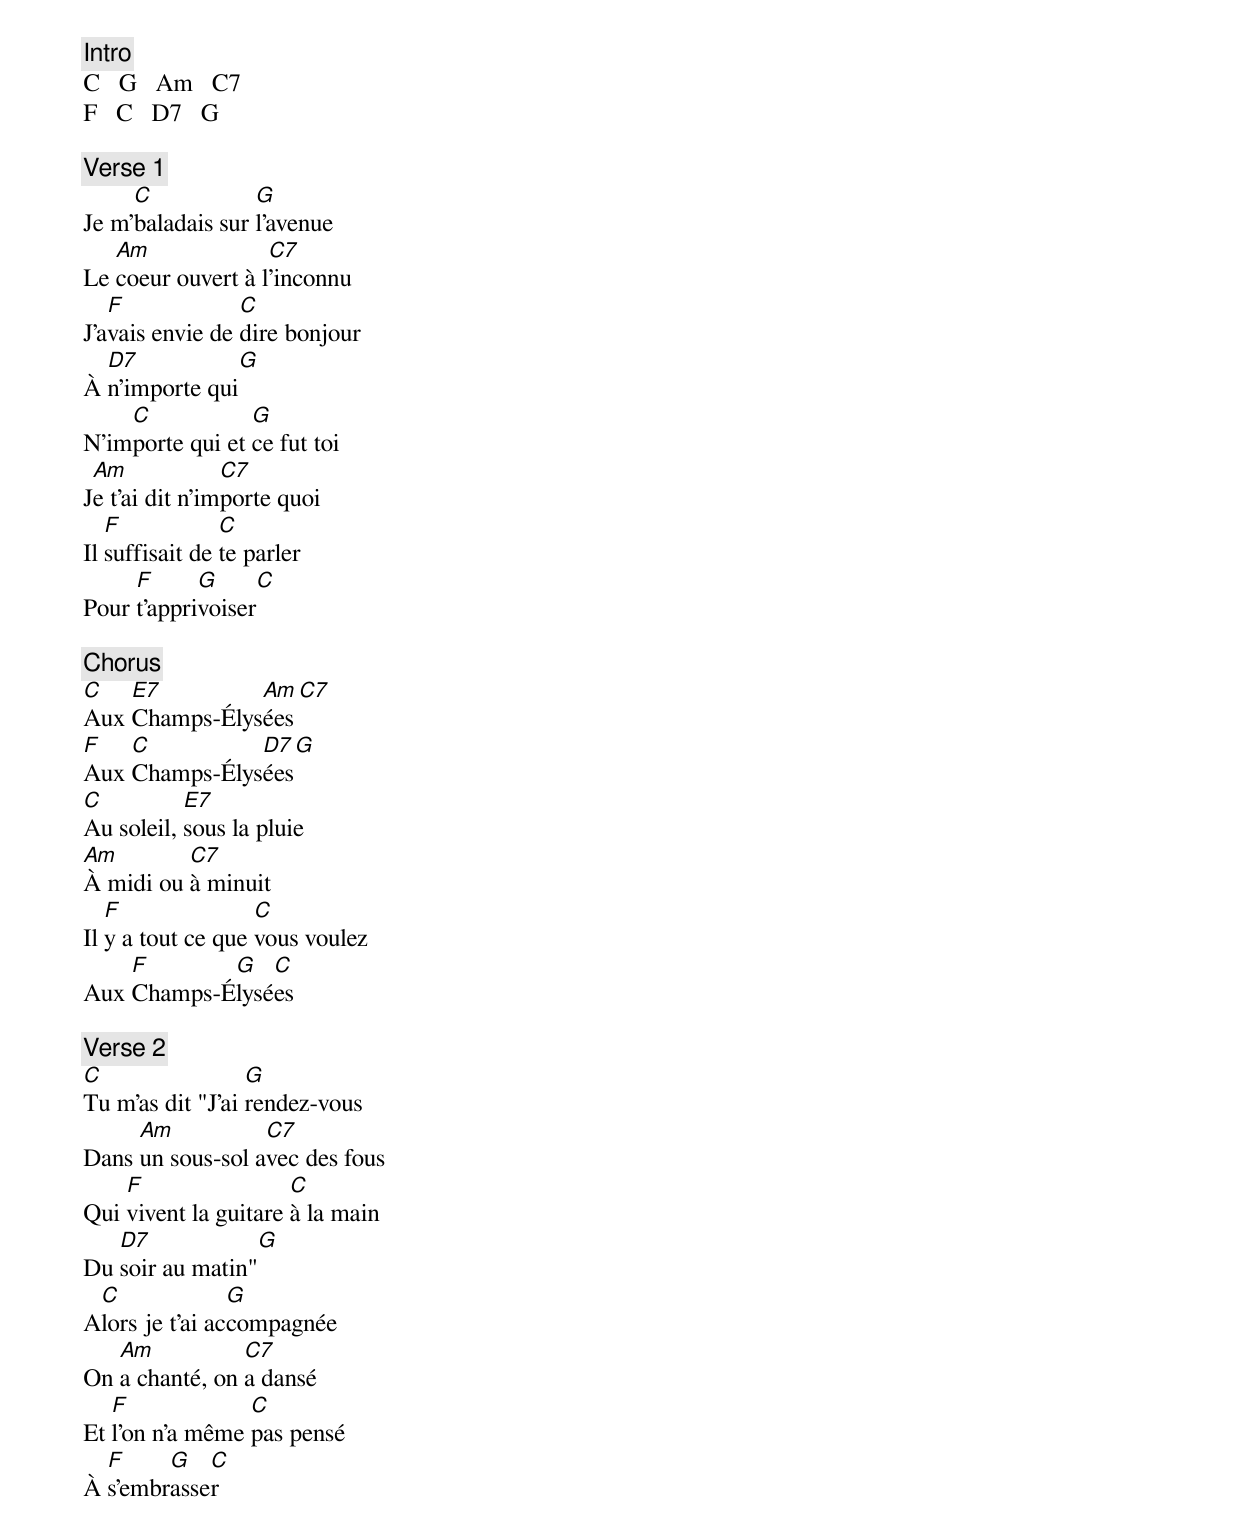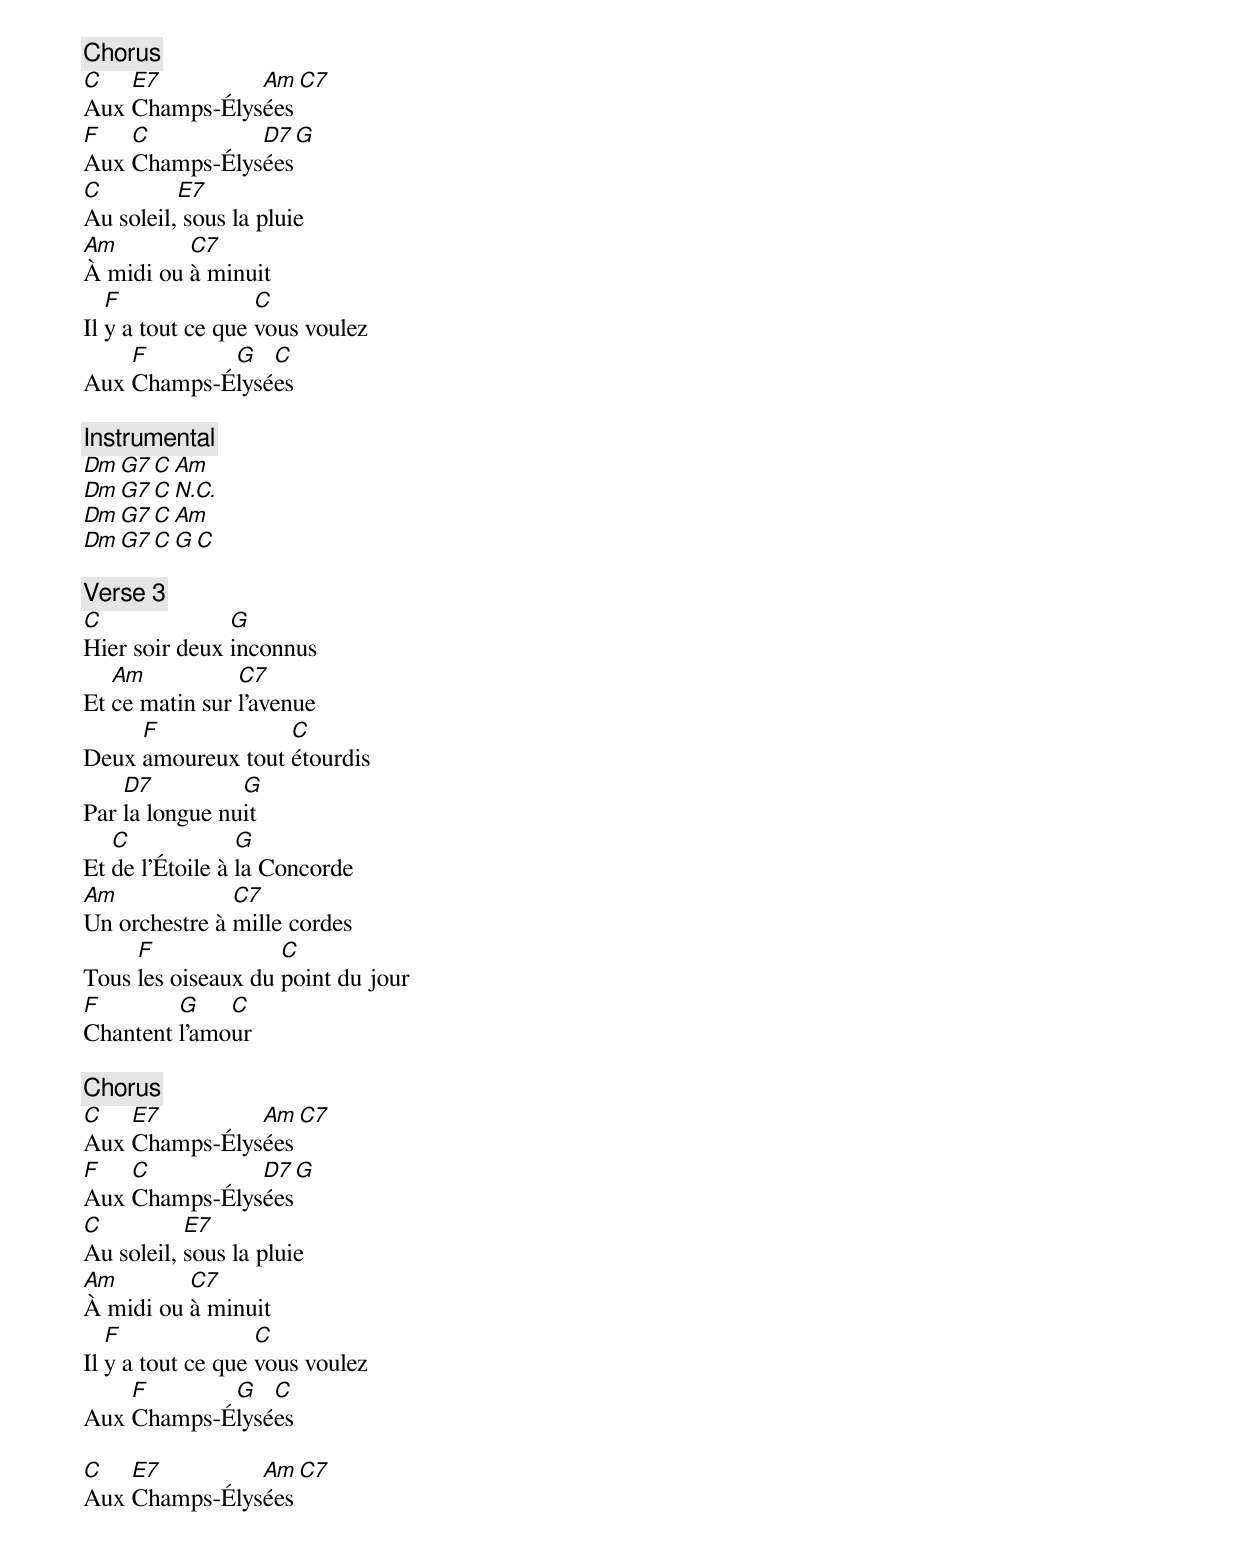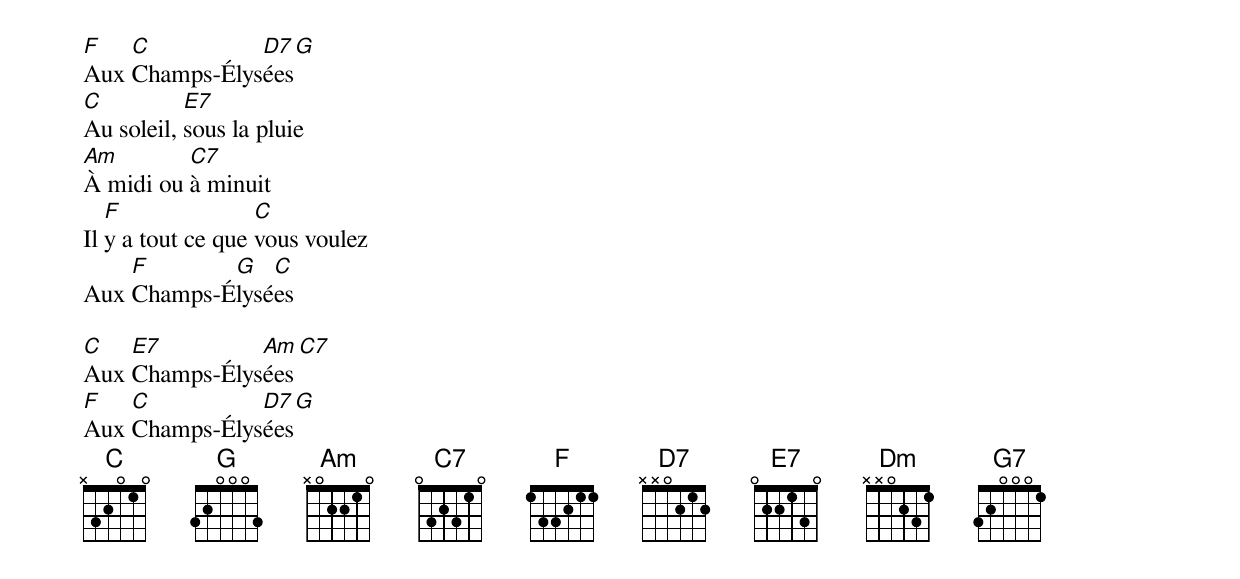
[Intro]
C   G   Am   C7
F   C   D7   G

[Verse 1]
     C            G
Je m'baladais sur l'avenue
   Am              C7
Le coeur ouvert à l'inconnu
   F             C
J'avais envie de dire bonjour
  D7            G
À n'importe qui
    C            G
N'importe qui et ce fut toi
 Am             C7
Je t'ai dit n'importe quoi
   F            C
Il suffisait de te parler
     F      G      C
Pour t'apprivoiser

[Chorus]
C   E7         Am   C7
Aux Champs-Élysées
F   C          D7   G
Aux Champs-Élysées
C          E7
Au soleil, sous la pluie
Am        C7
À midi ou à minuit
   F               C
Il y a tout ce que vous voulez
    F       G   C
Aux Champs-Élysées

[Verse 2]
C                 G
Tu m'as dit "J'ai rendez-vous
     Am           C7
Dans un sous-sol avec des fous
    F                 C
Qui vivent la guitare à la main
   D7            G
Du soir au matin"
 C              G
Alors je t'ai accompagnée
   Am           C7
On a chanté, on a dansé
   F             C
Et l'on n'a même pas pensé
  F     G   C
À s'embrasser

[Chorus]
C   E7         Am   C7
Aux Champs-Élysées
F   C          D7   G
Aux Champs-Élysées
C         E7
Au soleil, sous la pluie
Am        C7
À midi ou à minuit
   F               C
Il y a tout ce que vous voulez
    F       G   C
Aux Champs-Élysées

[Instrumental]
Dm   G7   C   Am
Dm   G7   C   N.C.
Dm   G7   C   Am
Dm   G7   C G C

[Verse 3]
C              G
Hier soir deux inconnus
   Am           C7
Et ce matin sur l'avenue
     F             C
Deux amoureux tout étourdis
    D7          G
Par la longue nuit
   C             G
Et de l'Étoile à la Concorde
Am             C7
Un orchestre à mille cordes
     F              C
Tous les oiseaux du point du jour
F        G    C
Chantent l'amour

[Chorus]
C   E7         Am   C7
Aux Champs-Élysées
F   C          D7   G
Aux Champs-Élysées
C          E7
Au soleil, sous la pluie
Am        C7
À midi ou à minuit
   F               C
Il y a tout ce que vous voulez
    F       G   C
Aux Champs-Élysées

C   E7         Am   C7
Aux Champs-Élysées
F   C          D7   G
Aux Champs-Élysées
C          E7
Au soleil, sous la pluie
Am        C7
À midi ou à minuit
   F               C
Il y a tout ce que vous voulez
    F       G   C
Aux Champs-Élysées

C   E7         Am   C7
Aux Champs-Élysées
F   C          D7   G
Aux Champs-Élysées
